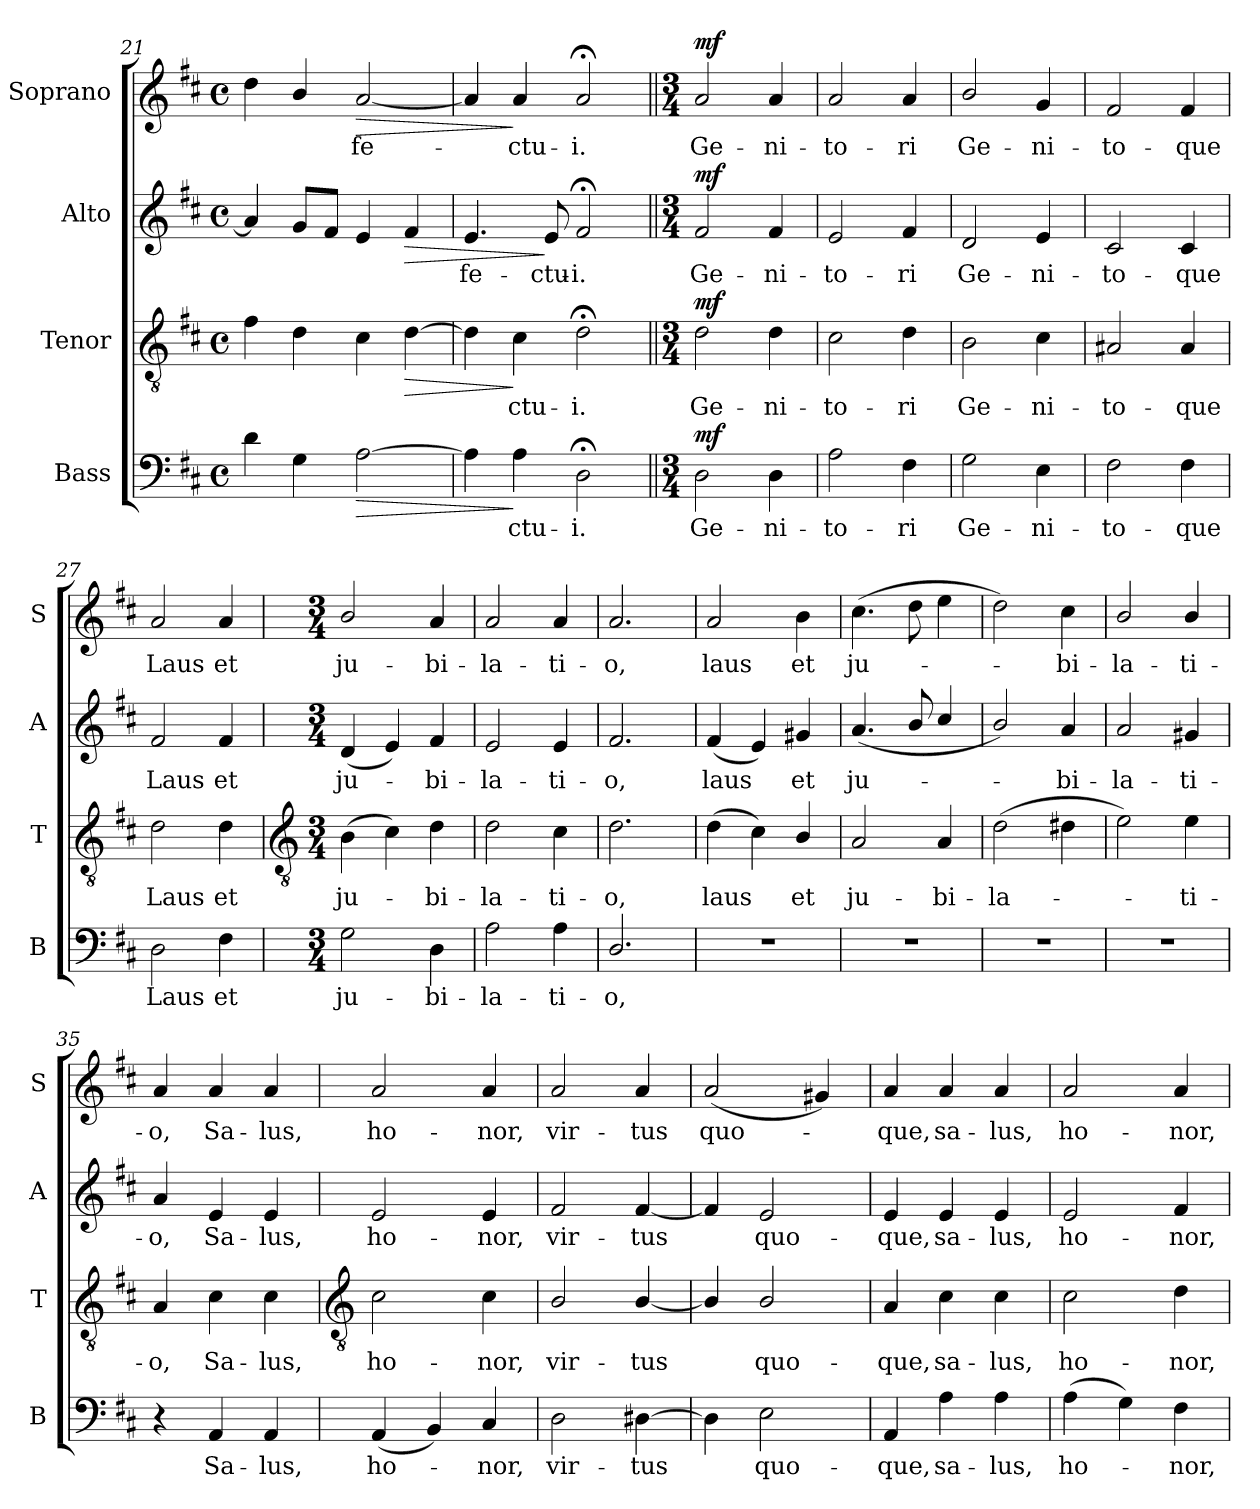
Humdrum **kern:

**kern	**text	**dynam	**kern	**text	**dynam	**kern	**text	**dynam	**kern	**text	**dynam
*part4	*part4	*part4	*part3	*part3	*part3	*part2	*part2	*part2	*part1	*part1	*part1
*staff4	*staff4	*staff4	*staff3	*staff3	*staff3	*staff2	*staff2	*staff2	*staff1	*staff1	*staff1
*I"Bass	*	*	*I"Tenor	*	*	*I"Alto	*	*	*I"Soprano	*	*
*I'B	*	*	*I'T	*	*	*I'A	*	*	*I'S	*	*
!!LO:LB:g=z
*clefF4	*	*	*clefGv2	*	*	*clefG2	*	*	*clefG2	*	*
*k[f#c#]	*	*	*k[f#c#]	*	*	*k[f#c#]	*	*	*k[f#c#]	*	*
*D:	*	*	*D:	*	*	*D:	*	*	*D:	*	*
*M4/4	*	*	*M4/4	*	*	*M4/4	*	*	*M4/4	*	*
*met(c)	*	*	*met(c)	*	*	*met(c)	*	*	*met(c)	*	*
=21	=21	=21	=21	=21	=21	=21	=21	=21	=21	=21	=21
4d	.	.	4f#	.	.	4a]	.	.	4dd	.	.
4G	.	.	4d	.	.	8gL	.	.	4b/	.	.
.	.	.	.	.	.	8f#J	.	.	.	.	.
!	!	!LO:HP:b	!	!	!	!	!	!	!	!LO:LY:b	!LO:HP:b
[2A	.	>	4c#	.	.	4e	.	.	[2a	fe-	>
!	!	!	!	!	!LO:HP:b	!	!	!LO:HP:b	!	!	!
.	.	.	[4d	.	>	4f#	.	>	.	.	.
=22	=22	=22	=22	=22	=22	=22	=22	=22	=22	=22	=22
!	!	!	!	!	!	!	!LO:LY:b	!	!	!	!
4A]	.	.	4d]	.	.	4.e	fe-	.	4a]	.	.
!	!LO:LY:b	!	!	!LO:LY:b	!	!	!	!	!	!LO:LY:b	!
4A	ctu-	]	4c#	ctu-	]	.	.	.	4a	ctu-	]
!	!	!	!	!	!	!	!LO:LY:b	!	!	!	!
.	.	.	.	.	.	8e	-ctu-	]	.	.	.
!	!LO:LY:b	!	!	!LO:LY:b	!	!	!LO:LY:b	!	!	!LO:LY:b	!
2D;<	-i.	.	2d;<	-i.	.	2f#;<	-i.	.	2a;<	-i.	.
=23||	=23||	=23||	=23||	=23||	=23||	=23||	=23||	=23||	=23||	=23||	=23||
*M3/4	*	*	*M3/4	*	*	*M3/4	*	*	*M3/4	*	*
!	!LO:LY:b	!LO:DY:b	!	!LO:LY:b	!LO:DY:b	!	!LO:LY:b	!LO:DY:b	!	!LO:LY:b	!LO:DY:b
2D	Ge-	mf	2d	Ge-	mf	2f#	Ge-	mf	2a	Ge-	mf
!	!LO:LY:b	!	!	!LO:LY:b	!	!	!LO:LY:b	!	!	!LO:LY:b	!
4D	-ni-	.	4d	-ni-	.	4f#	-ni-	.	4a	-ni-	.
=24	=24	=24	=24	=24	=24	=24	=24	=24	=24	=24	=24
!	!LO:LY:b	!	!	!LO:LY:b	!	!	!LO:LY:b	!	!	!LO:LY:b	!
2A	-to-	.	2c#	-to-	.	2e	-to-	.	2a	-to-	.
!	!LO:LY:b	!	!	!LO:LY:b	!	!	!LO:LY:b	!	!	!LO:LY:b	!
4F#	-ri	.	4d	-ri	.	4f#	-ri	.	4a	-ri	.
=25	=25	=25	=25	=25	=25	=25	=25	=25	=25	=25	=25
!	!LO:LY:b	!	!	!LO:LY:b	!	!	!LO:LY:b	!	!	!LO:LY:b	!
2G	Ge-	.	2B	Ge-	.	2d	Ge-	.	2b/	Ge-	.
!	!LO:LY:b	!	!	!LO:LY:b	!	!	!LO:LY:b	!	!	!LO:LY:b	!
4E	-ni-	.	4c#	-ni-	.	4e	-ni-	.	4g	-ni-	.
=26	=26	=26	=26	=26	=26	=26	=26	=26	=26	=26	=26
!	!LO:LY:b	!	!	!LO:LY:b	!	!	!LO:LY:b	!	!	!LO:LY:b	!
2F#	-to-	.	2A#X	-to-	.	2c#	-to-	.	2f#	-to-	.
!	!LO:LY:b	!	!	!LO:LY:b	!	!	!LO:LY:b	!	!	!LO:LY:b	!
4F#	-que	.	4A#	-que	.	4c#	-que	.	4f#	-que	.
=27	=27	=27	=27	=27	=27	=27	=27	=27	=27	=27	=27
!	!LO:LY:b	!	!	!LO:LY:b	!	!	!LO:LY:b	!	!	!LO:LY:b	!
2D	Laus	.	2d	Laus	.	2f#	Laus	.	2a	Laus	.
!	!LO:LY:b	!	!	!LO:LY:b	!	!	!LO:LY:b	!	!	!LO:LY:b	!
4F#	et	.	4d	et	.	4f#	et	.	4a	et	.
!!LO:LB:g=z
=28	=28	=28	=28	=28	=28	=28	=28	=28	=28	=28	=28
*	*	*	*clefGv2	*	*	*	*	*	*	*	*
*M3/4	*	*	*M3/4	*	*	*M3/4	*	*	*M3/4	*	*
!	!LO:LY:b	!	!	!LO:LY:b	!	!	!LO:LY:b	!	!	!LO:LY:b	!
2G	ju-	.	(>4B	ju-	.	(<4d	ju-	.	2b/	ju-	.
.	.	.	4c#)	.	.	4e)	.	.	.	.	.
!	!LO:LY:b	!	!	!LO:LY:b	!	!	!LO:LY:b	!	!	!LO:LY:b	!
4D	-bi-	.	4d	bi-	.	4f#	bi-	.	4a	-bi-	.
=29	=29	=29	=29	=29	=29	=29	=29	=29	=29	=29	=29
!	!LO:LY:b	!	!	!LO:LY:b	!	!	!LO:LY:b	!	!	!LO:LY:b	!
2A	-la-	.	2d	-la-	.	2e	-la-	.	2a	-la-	.
!	!LO:LY:b	!	!	!LO:LY:b	!	!	!LO:LY:b	!	!	!LO:LY:b	!
4A	-ti-	.	4c#	-ti-	.	4e	-ti-	.	4a	-ti-	.
=30	=30	=30	=30	=30	=30	=30	=30	=30	=30	=30	=30
!	!LO:LY:b	!	!	!LO:LY:b	!	!	!LO:LY:b	!	!	!LO:LY:b	!
2.D/	-o,	.	2.d	-o,	.	2.f#	-o,	.	2.a	-o,	.
=31	=31	=31	=31	=31	=31	=31	=31	=31	=31	=31	=31
!LO:N:vis=1	!	!	!	!LO:LY:b	!	!	!LO:LY:b	!	!	!LO:LY:b	!
2.r	.	.	(>4d	laus	.	(<4f#	laus	.	2a	laus	.
.	.	.	4c#)	.	.	4e)	.	.	.	.	.
!	!	!	!	!LO:LY:b	!	!	!LO:LY:b	!	!	!LO:LY:b	!
.	.	.	4B/	et	.	4g#X	et	.	4b	et	.
=32	=32	=32	=32	=32	=32	=32	=32	=32	=32	=32	=32
!LO:N:vis=1	!	!	!	!LO:LY:b	!	!	!LO:LY:b	!	!	!LO:LY:b	!
2.r	.	.	2A	ju-	.	(<4.a	ju-	.	(>4.cc#	ju-	.
.	.	.	.	.	.	8b/	.	.	8dd	.	.
!	!	!	!	!LO:LY:b	!	!	!	!	!	!	!
.	.	.	4A	-bi-	.	4cc#/	.	.	4ee	.	.
=33	=33	=33	=33	=33	=33	=33	=33	=33	=33	=33	=33
!LO:N:vis=1	!	!	!	!LO:LY:b	!	!	!	!	!	!	!
2.r	.	.	(>2d	-la-	.	2b/)	.	.	2dd)	.	.
!	!	!	!	!	!	!	!LO:LY:b	!	!	!LO:LY:b	!
.	.	.	4d#X	.	.	4a	bi-	.	4cc#	bi-	.
=34	=34	=34	=34	=34	=34	=34	=34	=34	=34	=34	=34
!LO:N:vis=1	!	!	!	!	!	!	!LO:LY:b	!	!	!LO:LY:b	!
2.r	.	.	2e)	.	.	2a	-la-	.	2b/	-la-	.
!	!	!	!	!LO:LY:b	!	!	!LO:LY:b	!	!	!LO:LY:b	!
.	.	.	4e	ti-	.	4g#X	-ti-	.	4b/	-ti-	.
=35	=35	=35	=35	=35	=35	=35	=35	=35	=35	=35	=35
!	!	!	!	!LO:LY:b	!	!	!LO:LY:b	!	!	!LO:LY:b	!
4r	.	.	4A	-o,	.	4a	-o,	.	4a	-o,	.
!	!LO:LY:b	!	!	!LO:LY:b	!	!	!LO:LY:b	!	!	!LO:LY:b	!
4AA	Sa-	.	4c#	Sa-	.	4e	Sa-	.	4a	Sa-	.
!	!LO:LY:b	!	!	!LO:LY:b	!	!	!LO:LY:b	!	!	!LO:LY:b	!
4AA	-lus,	.	4c#	-lus,	.	4e	-lus,	.	4a	-lus,	.
!!LO:LB:g=z
=36	=36	=36	=36	=36	=36	=36	=36	=36	=36	=36	=36
*	*	*	*clefGv2	*	*	*	*	*	*	*	*
!	!LO:LY:b	!	!	!LO:LY:b	!	!	!LO:LY:b	!	!	!LO:LY:b	!
(<4AA	ho-	.	2c#	ho-	.	2e	ho-	.	2a	ho-	.
4BB)	.	.	.	.	.	.	.	.	.	.	.
!	!LO:LY:b	!	!	!LO:LY:b	!	!	!LO:LY:b	!	!	!LO:LY:b	!
4C#	nor,	.	4c#	-nor,	.	4e	-nor,	.	4a	-nor,	.
=37	=37	=37	=37	=37	=37	=37	=37	=37	=37	=37	=37
!	!LO:LY:b	!	!	!LO:LY:b	!	!	!LO:LY:b	!	!	!LO:LY:b	!
2D	vir-	.	2B/	vir-	.	2f#	vir-	.	2a	vir-	.
!	!LO:LY:b	!	!	!LO:LY:b	!	!	!LO:LY:b	!	!	!LO:LY:b	!
[4D#X	-tus	.	[4B/	-tus	.	[4f#	-tus	.	4a	-tus	.
=38	=38	=38	=38	=38	=38	=38	=38	=38	=38	=38	=38
!	!	!	!	!	!	!	!	!	!	!LO:LY:b	!
4D#]	.	.	4B/]	.	.	4f#]	.	.	(<2a	quo-	.
!	!LO:LY:b	!	!	!LO:LY:b	!	!	!LO:LY:b	!	!	!	!
2E	quo-	.	2B/	quo-	.	2e	quo-	.	.	.	.
.	.	.	.	.	.	.	.	.	4g#X)	.	.
=39	=39	=39	=39	=39	=39	=39	=39	=39	=39	=39	=39
!	!LO:LY:b	!	!	!LO:LY:b	!	!	!LO:LY:b	!	!	!LO:LY:b	!
4AA	-que,	.	4A	-que,	.	4e	-que,	.	4a	que,	.
!	!LO:LY:b	!	!	!LO:LY:b	!	!	!LO:LY:b	!	!	!LO:LY:b	!
4A	sa-	.	4c#	sa-	.	4e	sa-	.	4a	sa-	.
!	!LO:LY:b	!	!	!LO:LY:b	!	!	!LO:LY:b	!	!	!LO:LY:b	!
4A	-lus,	.	4c#	-lus,	.	4e	-lus,	.	4a	-lus,	.
=40	=40	=40	=40	=40	=40	=40	=40	=40	=40	=40	=40
!	!LO:LY:b	!	!	!LO:LY:b	!	!	!LO:LY:b	!	!	!LO:LY:b	!
(>4A	ho-	.	2c#	ho-	.	2e	ho-	.	2a	ho-	.
4G)	.	.	.	.	.	.	.	.	.	.	.
!	!LO:LY:b	!	!	!LO:LY:b	!	!	!LO:LY:b	!	!	!LO:LY:b	!
4F#	nor,	.	4d	-nor,	.	4f#	-nor,	.	4a	-nor,	.
=	=	=	=	=	=	=	=	=	=	=	=
*-	*-	*-	*-	*-	*-	*-	*-	*-	*-	*-	*-
